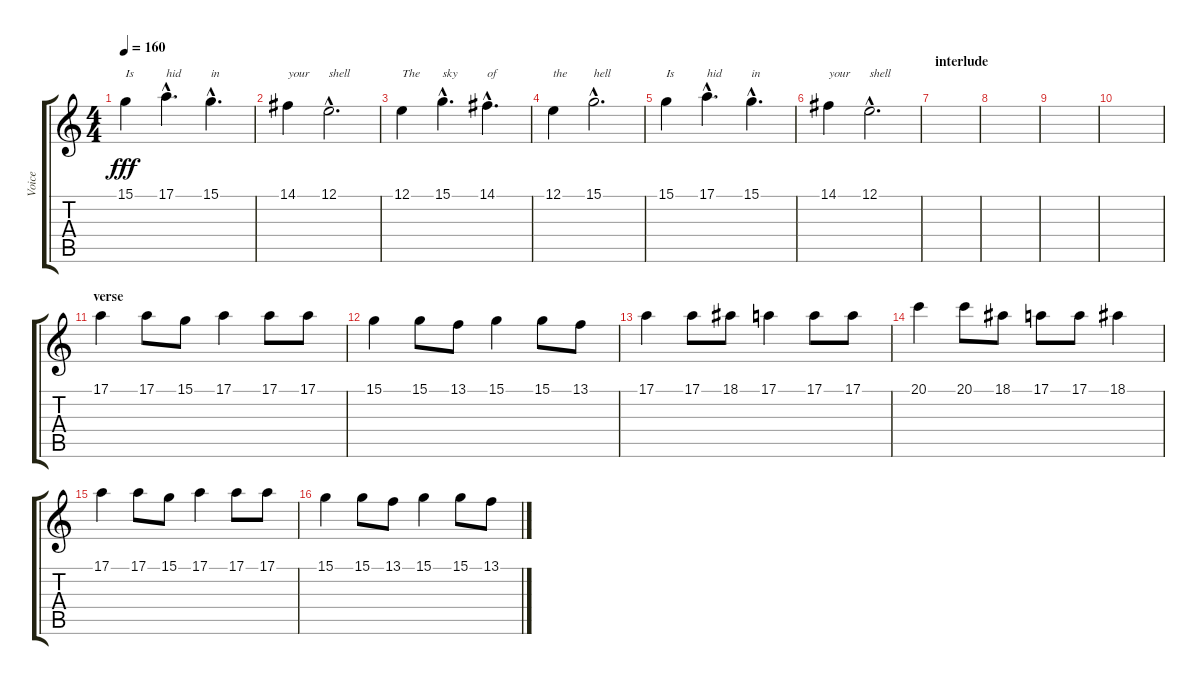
\track ("Voice" "Voice") {instrument choiraahs}
\staff {score tabs}
\tuning (E4 B3 G3 D3 A2 E2) {hide}
\ts (4 4)
\tempo 160
\clef g2
\ks c
15.1.4{txt "Is" dy fff} 17.1{hac}.4{d txt "hid"} 15.1{hac}.4{d txt "in"} |
14.1.4{txt "your"} 12.1{hac}.2{d txt "shell"} |
12.1.4{txt "The"} 15.1{hac}.4{d txt "sky"} 14.1{hac}.4{d txt "of"} |
12.1.4{txt "the"} 15.1{hac}.2{d txt "hell"} |
15.1.4{txt "Is"} 17.1{hac}.4{d txt "hid"} 15.1{hac}.4{d txt "in"} |
14.1.4{txt "your"} 12.1{hac}.2{d txt "shell"} |
\section ("" "interlude")
|
|
|
|
\section ("" "verse")
17.1.4 17.1.8 15.1.8 17.1.4 17.1.8 17.1.8 |
15.1.4 15.1.8 13.1.8 15.1.4 15.1.8 13.1.8 |
17.1.4 17.1.8 18.1.8 17.1.4 17.1.8 17.1.8 |
20.1.4 20.1.8 18.1.8 17.1.8 17.1.8 18.1.4 |
17.1.4 17.1.8 15.1.8 17.1.4 17.1.8 17.1.8 |
15.1.4 15.1.8 13.1.8 15.1.4 15.1.8 13.1.8
